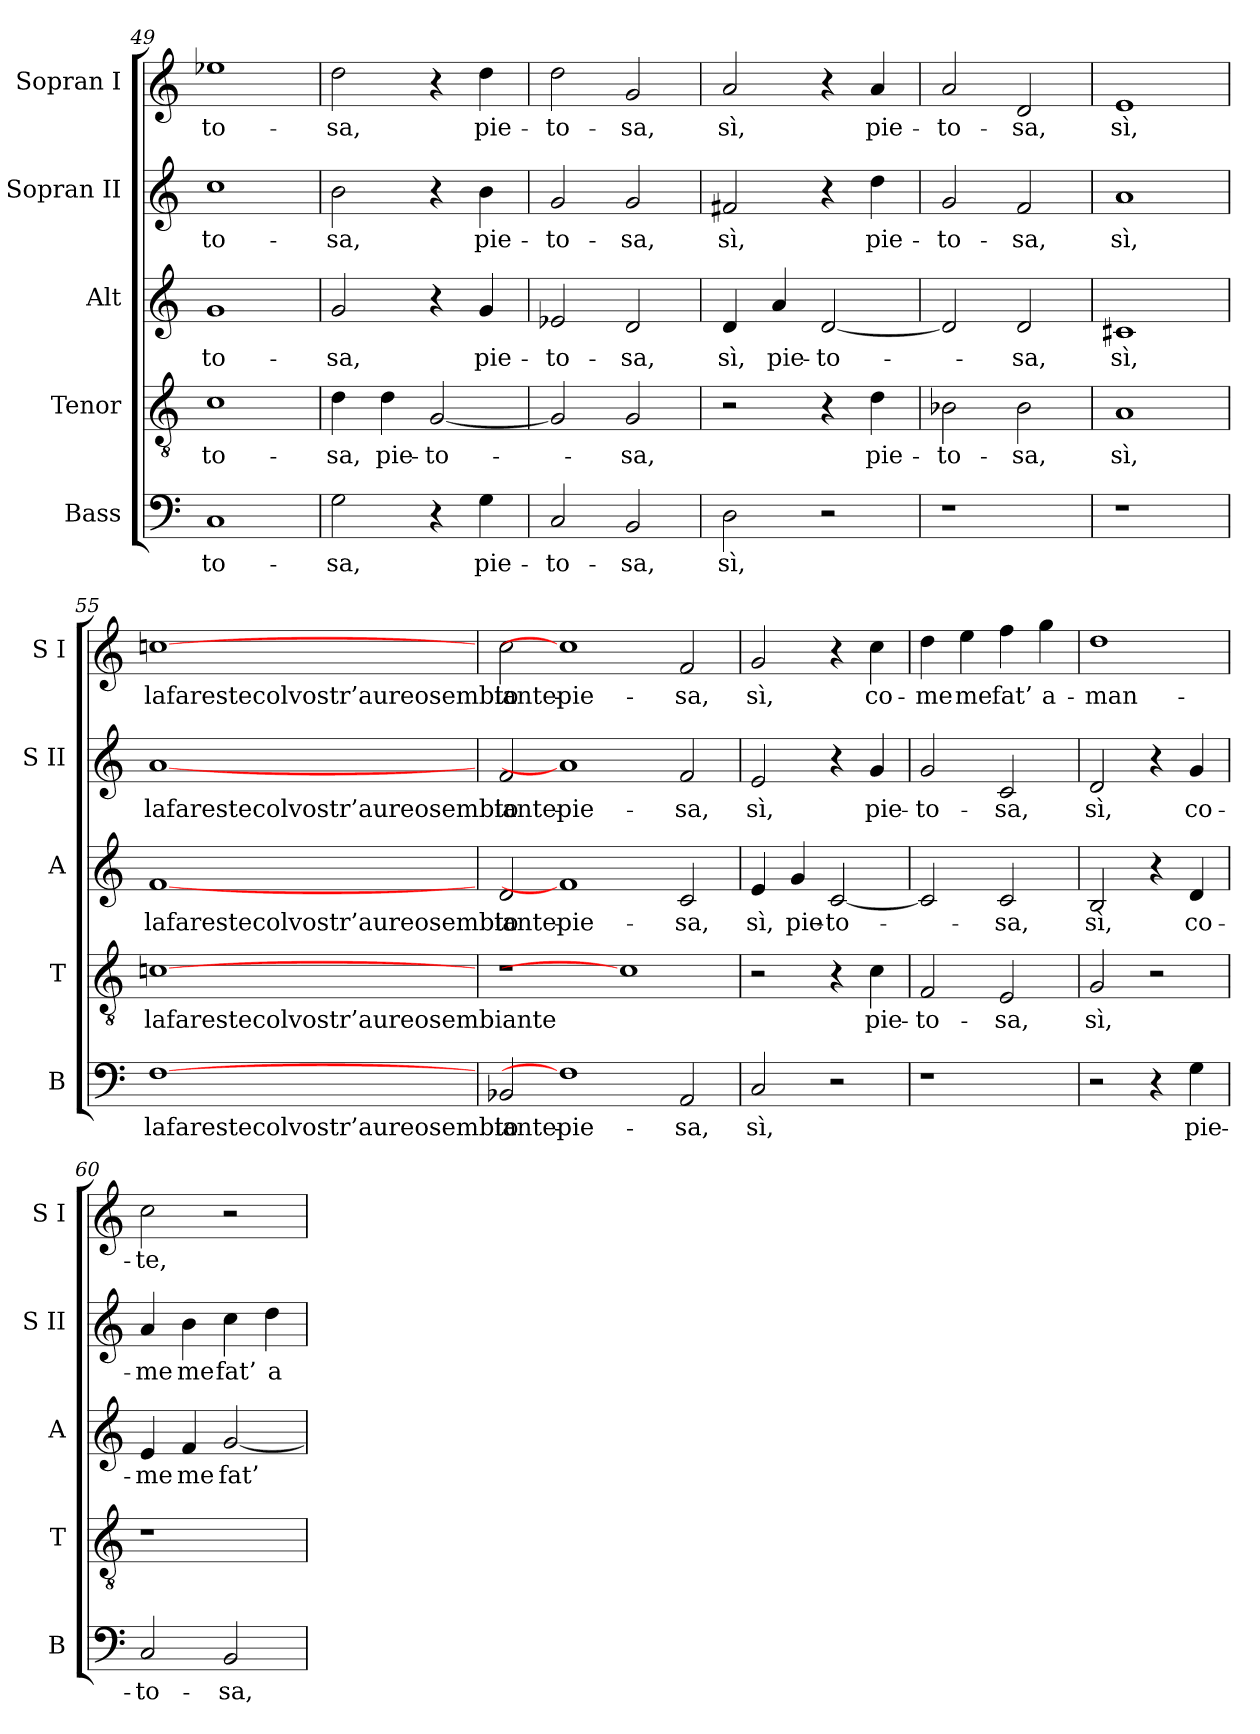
**kern	**text	**kern	**text	**kern	**text	**kern	**text	**kern	**text
*part5	*part5	*part4	*part4	*part3	*part3	*part2	*part2	*part1	*part1
*staff5	*staff5	*staff4	*staff4	*staff3	*staff3	*staff2	*staff2	*staff1	*staff1
*I"Bass	*	*I"Tenor	*	*I"Alt	*	*I"Sopran II	*	*I"Sopran I	*
*I'B	*	*I'T	*	*I'A	*	*I'S II	*	*I'S I	*
!!LO:LB:g=z
*clefF4	*	*clefGv2	*	*clefG2	*	*clefG2	*	*clefG2	*
*k[]	*	*k[]	*	*k[]	*	*k[]	*	*k[]	*
*C:	*	*C:	*	*C:	*	*C:	*	*C:	*
=49	=49	=49	=49	=49	=49	=49	=49	=49	=49
1C	-to-	1c	-to-	1g	-to-	1cc	-to-	1ee-X	-to-
=50	=50	=50	=50	=50	=50	=50	=50	=50	=50
2G\	-sa,	4d\	-sa,	2g/	-sa,	2b\	-sa,	2dd\	-sa,
.	.	4d\	pie-	.	.	.	.	.	.
4r	.	[2G/	-to-	4r	.	4r	.	4r	.
4G\	pie-	.	.	4g/	pie-	4b\	pie-	4dd\	pie-
=51	=51	=51	=51	=51	=51	=51	=51	=51	=51
2C/	-to-	2G/]	.	2e-X/	-to-	2g/	-to-	2dd\	-to-
2BB/	-sa,	2G/	-sa,	2d/	-sa,	2g/	-sa,	2g/	-sa,
=52	=52	=52	=52	=52	=52	=52	=52	=52	=52
2D\	sì,	2r	.	4d/	sì,	2f#X/	sì,	2a/	sì,
.	.	.	.	4a/	pie-	.	.	.	.
2r	.	4r	.	[2d/	-to-	4r	.	4r	.
.	.	4d\	pie-	.	.	4dd\	pie-	4a/	pie-
=53	=53	=53	=53	=53	=53	=53	=53	=53	=53
1r	.	2B-X\	-to-	2d/]	.	2g/	-to-	2a/	-to-
.	.	2B-\	-sa,	2d/	-sa,	2f/	-sa,	2d/	-sa,
=54	=54	=54	=54	=54	=54	=54	=54	=54	=54
1r	.	1A	sì,	1c#X	sì,	1a	sì,	1e	sì,
=55	=55	=55	=55	=55	=55	=55	=55	=55	=55
[1F	lafarestecolvostr’aureosembiantepie-	[1cn	lafarestecolvostr’aureosembiante	[1f	lafarestecolvostr’aureosembiantepie-	[1a	lafarestecolvostr’aureosembiantepie-	[1ccn	lafarestecolvostr’aureosembiantepie-
!!LO:PB:g=z
=56	=56	=56	=56	=56	=56	=56	=56	=56	=56
2BB-X/	-to-	1r	.	2d/	-to-	2f/	-to-	2cc\	-to-
1F]	.	.	.	1f]	.	1a]	.	1cc]	.
.	.	1c]	.	.	.	.	.	.	.
2AA/	-sa,	.	.	2c/	-sa,	2f/	-sa,	2f/	-sa,
=57	=57	=57	=57	=57	=57	=57	=57	=57	=57
2C/	sì,	2r	.	4e/	sì,	2e/	sì,	2g/	sì,
.	.	.	.	4g/	pie-	.	.	.	.
2r	.	4r	.	[2c/	-to-	4r	.	4r	.
.	.	4c\	pie-	.	.	4g/	pie-	4cc\	co-
=58	=58	=58	=58	=58	=58	=58	=58	=58	=58
1r	.	2F/	-to-	2c/]	.	2g/	-to-	4dd\	-me
.	.	.	.	.	.	.	.	4ee\	me
.	.	2E/	-sa,	2c/	-sa,	2c/	-sa,	4ff\	fat’
.	.	.	.	.	.	.	.	4gg\	a-
=59	=59	=59	=59	=59	=59	=59	=59	=59	=59
2r	.	2G/	sì,	2B/	sì,	2d/	sì,	1dd	-man-
4r	.	2r	.	4r	.	4r	.	.	.
4G\	pie-	.	.	4d/	co-	4g/	co-	.	.
=60	=60	=60	=60	=60	=60	=60	=60	=60	=60
2C/	-to-	1r	.	4e/	-me	4a/	-me	2cc\	-te,
.	.	.	.	4f/	me	4b\	me	.	.
2BB/	-sa,	.	.	[2g/	fat’	4cc\	fat’	2r	.
.	.	.	.	.	.	4dd\	a-	.	.
=	=	=	=	=	=	=	=	=	=
*-	*-	*-	*-	*-	*-	*-	*-	*-	*-
